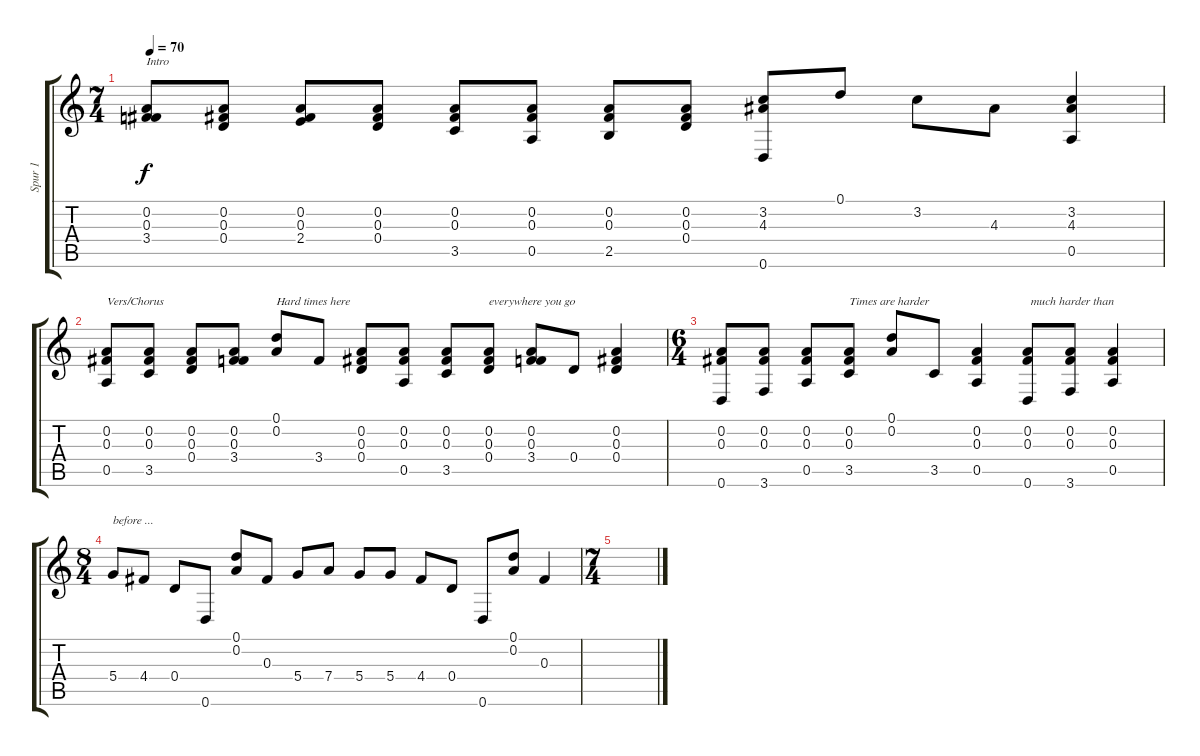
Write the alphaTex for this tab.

\track ("Spur 1" "Spur 1") {instrument acousticguitarnylon}
\staff {score tabs}
\tuning (D4 A3 Gb3 D3 A2 D2) {hide}
\ts (7 4)
\tempo 70
\clef g2
\ks c
(0.2 0.3 3.4).8{txt "Intro" dy f instrument acousticguitarnylon} (0.2 0.3 0.4).8 (0.2 0.3 2.4).8 (0.2 0.3 0.4).8 (0.2 0.3 3.5).8 (0.2 0.3 0.5).8 (0.2 0.3 2.5).8 (0.2 0.3 0.4).8 (3.2 4.3 0.6).8 0.1.8 3.2.8 4.3.8 (3.2 4.3 0.5).4 |
(0.2 0.3 0.5).8{txt "Vers/Chorus"} (0.2 0.3 3.5).8 (0.2 0.3 0.4).8 (0.2 0.3 3.4).8 (0.1 0.2).8{txt "Hard times here"} 3.4.8 (0.2 0.3 0.4).8 (0.2 0.3 0.5).8 (0.2 0.3 3.5).8 (0.2 0.3 0.4).8{txt "everywhere you go"} (0.2 0.3 3.4).8 0.4.8 (0.2 0.3 0.4).4 |
\ts (6 4)
(0.2 0.3 0.6).8 (0.2 0.3 3.6).8 (0.2 0.3 0.5).8 (0.2 0.3 3.5).8{txt "Times are harder"} (0.1 0.2).8 3.5.8 (0.2 0.3 0.5).4 (0.2 0.3 0.6).8{txt " much harder than"} (0.2 0.3 3.6).8 (0.2 0.3 0.5).4 |
\ts (8 4)
5.4.8{txt "before ..."} 4.4.8 0.4.8 0.6.8 (0.1 0.2).8 0.3.8 5.4.8 7.4.8 5.4.8 5.4.8 4.4.8 0.4.8 0.6.8 (0.1 0.2).8 0.3.4 |
\ts (7 4)
